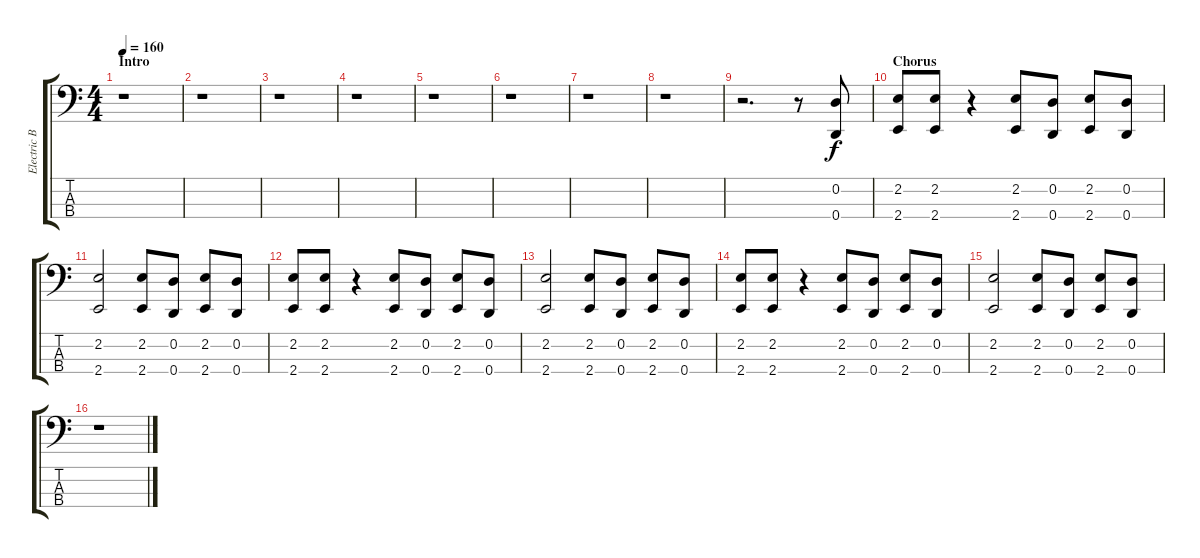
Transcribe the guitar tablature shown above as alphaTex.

\track ("Electric Bass (finger)" "Electric B") {instrument electricbassfinger}
\staff {score tabs}
\tuning (G2 D2 A1 D1) {hide}
\ts (4 4)
\section ("" "Intro")
\tempo 160
\clef f4
\ks c
r.1{dy f instrument electricbassfinger} |
r.1 |
r.1 |
r.1 |
r.1 |
r.1 |
r.1 |
r.1 |
r.2{d} r.8 (0.2 0.4).8 |
\section ("" "Chorus")
(2.2 2.4).8 (2.2 2.4).8 r.4 (2.2 2.4).8 (0.2 0.4).8 (2.2 2.4).8 (0.2 0.4).8 |
(2.2 2.4).2 (2.2 2.4).8 (0.2 0.4).8 (2.2 2.4).8 (0.2 0.4).8 |
(2.2 2.4).8 (2.2 2.4).8 r.4 (2.2 2.4).8 (0.2 0.4).8 (2.2 2.4).8 (0.2 0.4).8 |
(2.2 2.4).2 (2.2 2.4).8 (0.2 0.4).8 (2.2 2.4).8 (0.2 0.4).8 |
(2.2 2.4).8 (2.2 2.4).8 r.4 (2.2 2.4).8 (0.2 0.4).8 (2.2 2.4).8 (0.2 0.4).8 |
(2.2 2.4).2 (2.2 2.4).8 (0.2 0.4).8 (2.2 2.4).8 (0.2 0.4).8 |
r.1
